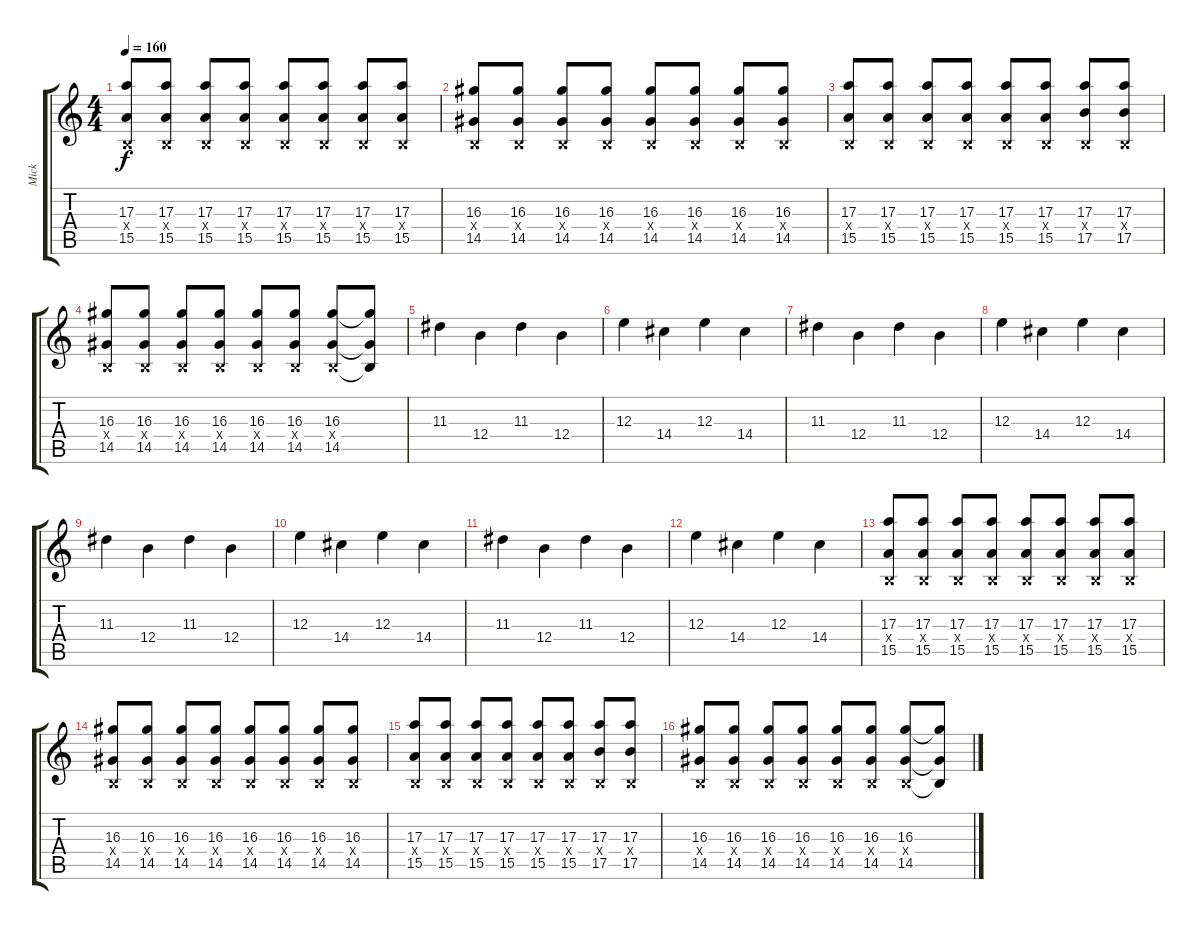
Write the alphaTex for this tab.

\track ("Mick" "Mick") {instrument distortionguitar}
\staff {score tabs}
\tuning (Db4 Ab3 E3 B2 Gb2 B1) {hide}
\ts (4 4)
\tempo 160
\clef g2
\ks c
(17.3 0.4{x} 15.5).8{dy f} (17.3 0.4{x} 15.5).8 (17.3 0.4{x} 15.5).8 (17.3 0.4{x} 15.5).8 (17.3 0.4{x} 15.5).8 (17.3 0.4{x} 15.5).8 (17.3 0.4{x} 15.5).8 (17.3 0.4{x} 15.5).8 |
(16.3 0.4{x} 14.5).8 (16.3 0.4{x} 14.5).8 (16.3 0.4{x} 14.5).8 (16.3 0.4{x} 14.5).8 (16.3 0.4{x} 14.5).8 (16.3 0.4{x} 14.5).8 (16.3 0.4{x} 14.5).8 (16.3 0.4{x} 14.5).8 |
(17.3 0.4{x} 15.5).8 (17.3 0.4{x} 15.5).8 (17.3 0.4{x} 15.5).8 (17.3 0.4{x} 15.5).8 (17.3 0.4{x} 15.5).8 (17.3 0.4{x} 15.5).8 (17.3 0.4{x} 17.5).8 (17.3 0.4{x} 17.5).8 |
(16.3 0.4{x} 14.5).8 (16.3 0.4{x} 14.5).8 (16.3 0.4{x} 14.5).8 (16.3 0.4{x} 14.5).8 (16.3 0.4{x} 14.5).8 (16.3 0.4{x} 14.5).8 (16.3 0.4{x} 14.5).8 (16.3{t} 0.4{t} 14.5{t}).8 |
11.3.4 12.4.4 11.3.4 12.4.4 |
12.3.4 14.4.4 12.3.4 14.4.4 |
11.3.4 12.4.4 11.3.4 12.4.4 |
12.3.4 14.4.4 12.3.4 14.4.4 |
11.3.4 12.4.4 11.3.4 12.4.4 |
12.3.4 14.4.4 12.3.4 14.4.4 |
11.3.4 12.4.4 11.3.4 12.4.4 |
12.3.4 14.4.4 12.3.4 14.4.4 |
(17.3 0.4{x} 15.5).8 (17.3 0.4{x} 15.5).8 (17.3 0.4{x} 15.5).8 (17.3 0.4{x} 15.5).8 (17.3 0.4{x} 15.5).8 (17.3 0.4{x} 15.5).8 (17.3 0.4{x} 15.5).8 (17.3 0.4{x} 15.5).8 |
(16.3 0.4{x} 14.5).8 (16.3 0.4{x} 14.5).8 (16.3 0.4{x} 14.5).8 (16.3 0.4{x} 14.5).8 (16.3 0.4{x} 14.5).8 (16.3 0.4{x} 14.5).8 (16.3 0.4{x} 14.5).8 (16.3 0.4{x} 14.5).8 |
(17.3 0.4{x} 15.5).8 (17.3 0.4{x} 15.5).8 (17.3 0.4{x} 15.5).8 (17.3 0.4{x} 15.5).8 (17.3 0.4{x} 15.5).8 (17.3 0.4{x} 15.5).8 (17.3 0.4{x} 17.5).8 (17.3 0.4{x} 17.5).8 |
(16.3 0.4{x} 14.5).8 (16.3 0.4{x} 14.5).8 (16.3 0.4{x} 14.5).8 (16.3 0.4{x} 14.5).8 (16.3 0.4{x} 14.5).8 (16.3 0.4{x} 14.5).8 (16.3 0.4{x} 14.5).8 (16.3{t} 0.4{t} 14.5{t}).8
